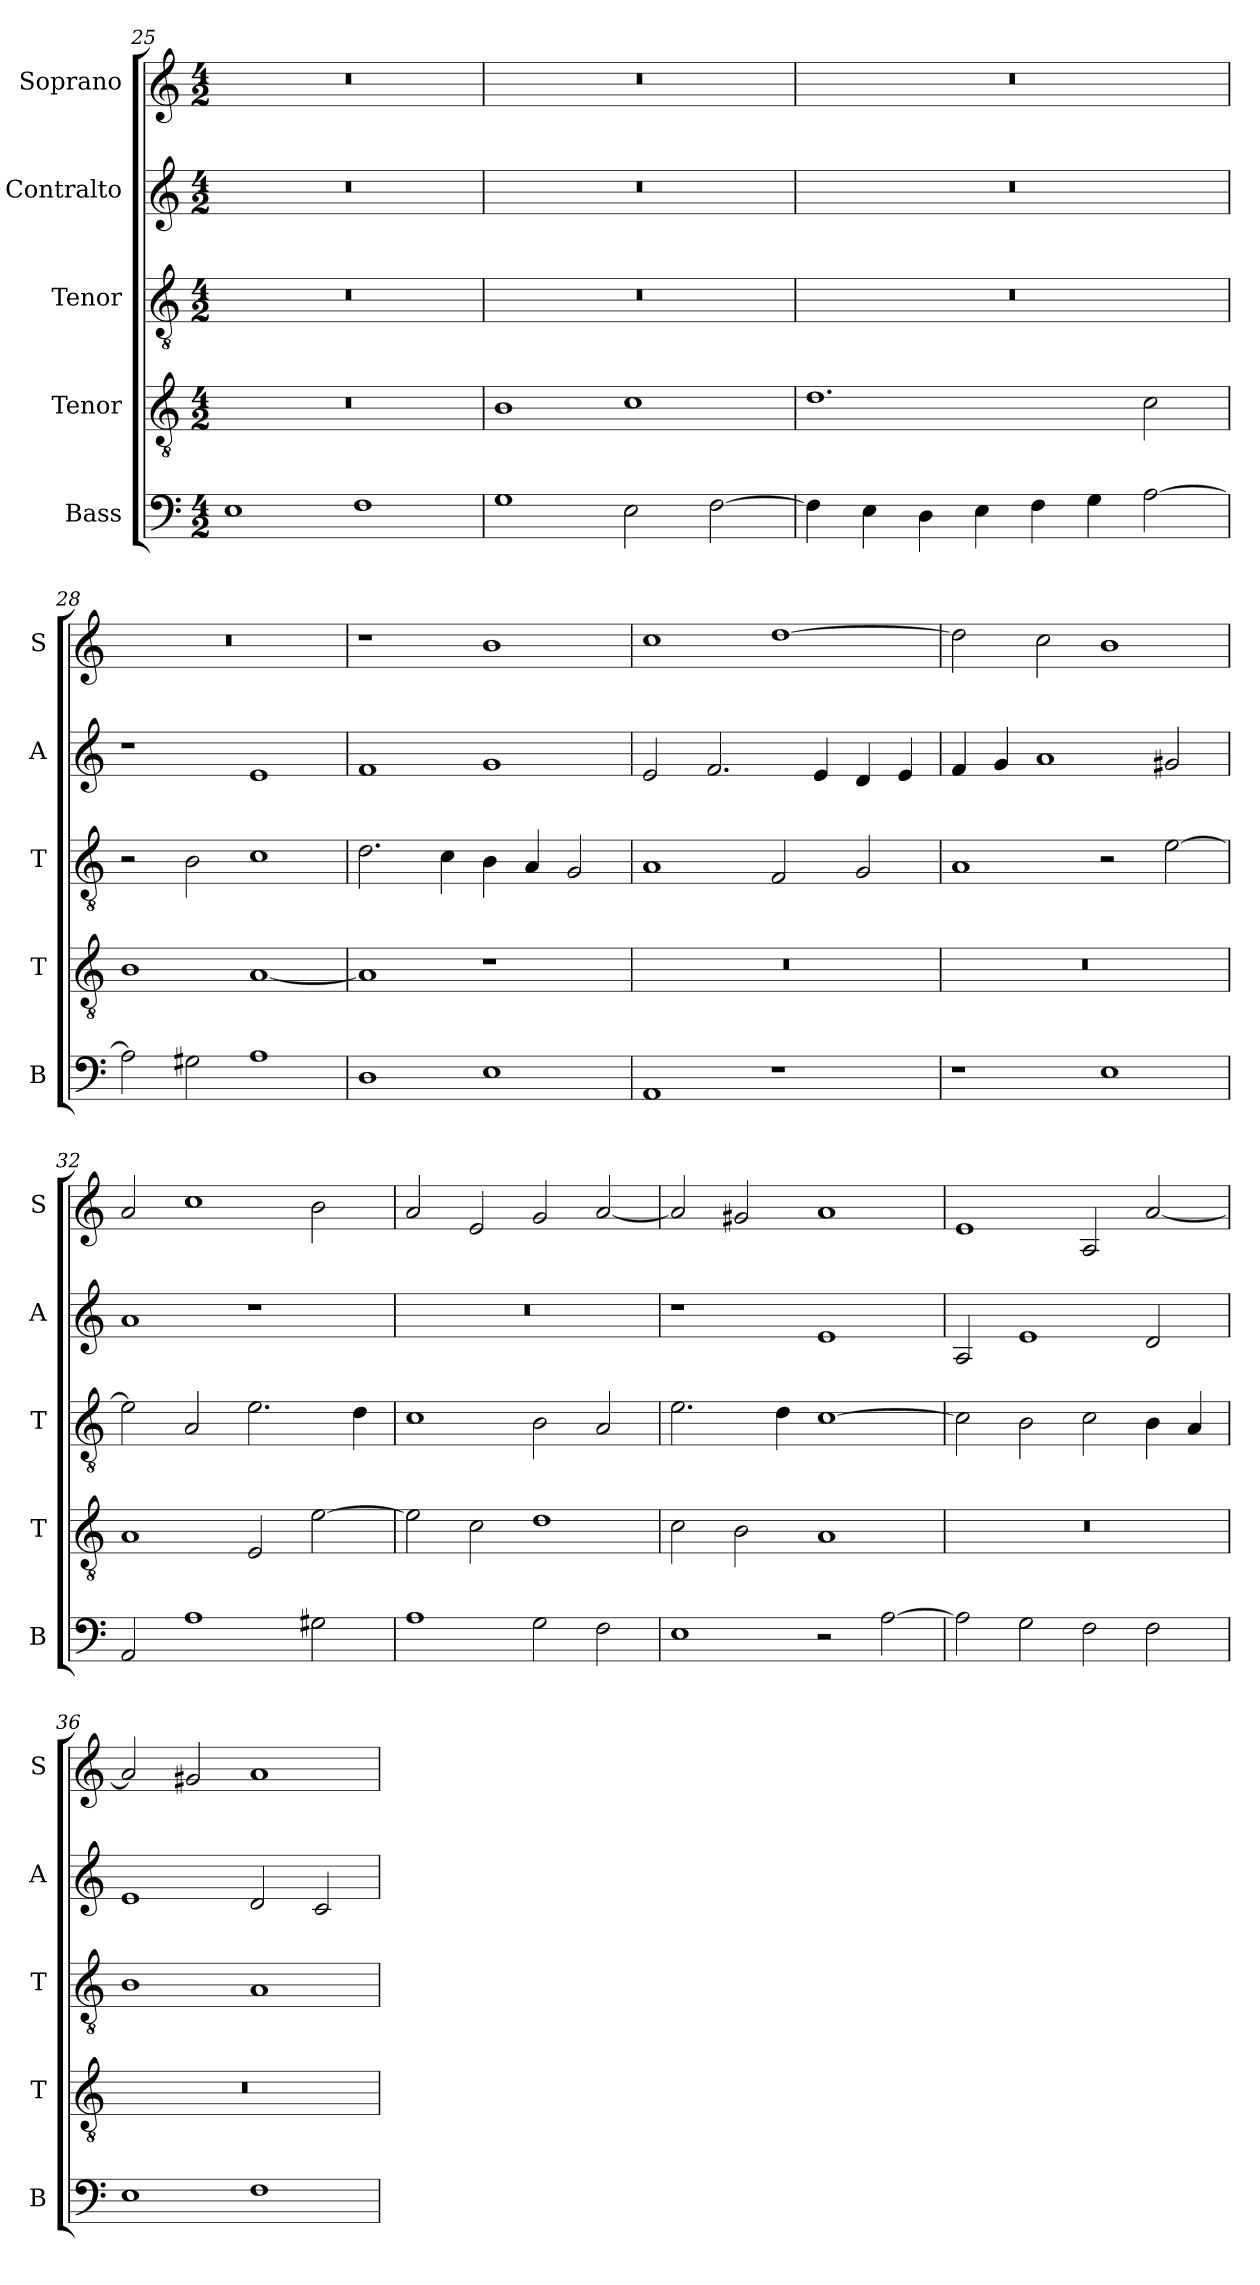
**kern	**kern	**kern	**kern	**kern
*part5	*part4	*part3	*part2	*part1
*staff5	*staff4	*staff3	*staff2	*staff1
*I"Bass	*I"Tenor	*I"Tenor	*I"Contralto	*I"Soprano
*I'B	*I'T	*I'T	*I'A	*I'S
*clefF4	*clefGv2	*clefGv2	*clefG2	*clefG2
*k[]	*k[]	*k[]	*k[]	*k[]
*D:dor	*D:dor	*D:dor	*D:dor	*D:dor
*M4/2	*M4/2	*M4/2	*M4/2	*M4/2
=25	=25	=25	=25	=25
1E	0r	0r	0r	0r
1F	.	.	.	.
=26	=26	=26	=26	=26
1G	1B	0r	0r	0r
2E	1c	.	.	.
[2F	.	.	.	.
=27	=27	=27	=27	=27
4F]	1.d	0r	0r	0r
4E	.	.	.	.
4D	.	.	.	.
4E	.	.	.	.
4F	.	.	.	.
4G	.	.	.	.
[2A	2c	.	.	.
=28	=28	=28	=28	=28
2A]	1B	2r	1r	0r
2G#X	.	2B	.	.
1A	[1A	1c	1e	.
=29	=29	=29	=29	=29
1D	1A]	2.d	1f	1r
.	.	4c	.	.
1E	1r	4B	1g	1b
.	.	4A	.	.
.	.	2G	.	.
=30	=30	=30	=30	=30
1AA	0r	1A	2e	1cc
.	.	.	2.f	.
1r	.	2F	.	[1dd
.	.	.	4e	.
.	.	2G	4d	.
.	.	.	4e	.
=31	=31	=31	=31	=31
1r	0r	1A	4f	2dd]
.	.	.	4g	.
.	.	.	1a	2cc
1E	.	2r	.	1b
.	.	[2e	2g#X	.
=32	=32	=32	=32	=32
2AA	1A	2e]	1a	2a
1A	.	2A	.	1cc
.	2E	2.e	1r	.
2G#X	[2e	.	.	2b
.	.	4d	.	.
=33	=33	=33	=33	=33
1A	2e]	1c	0r	2a
.	2c	.	.	2e
2G	1d	2B	.	2g
2F	.	2A	.	[2a
=34	=34	=34	=34	=34
1E	2c	2.e	1r	2a]
.	2B	.	.	2g#X
.	.	4d	.	.
2r	1A	[1c	1e	1a
[2A	.	.	.	.
=35	=35	=35	=35	=35
2A]	0r	2c]	2A	1e
2G	.	2B	1e	.
2F	.	2c	.	2A
2F	.	4B	2d	[2a
.	.	4A	.	.
=36	=36	=36	=36	=36
1E	0r	1B	1e	2a]
.	.	.	.	2g#X
1F	.	1A	2d	1a
.	.	.	2c	.
=	=	=	=	=
*-	*-	*-	*-	*-
